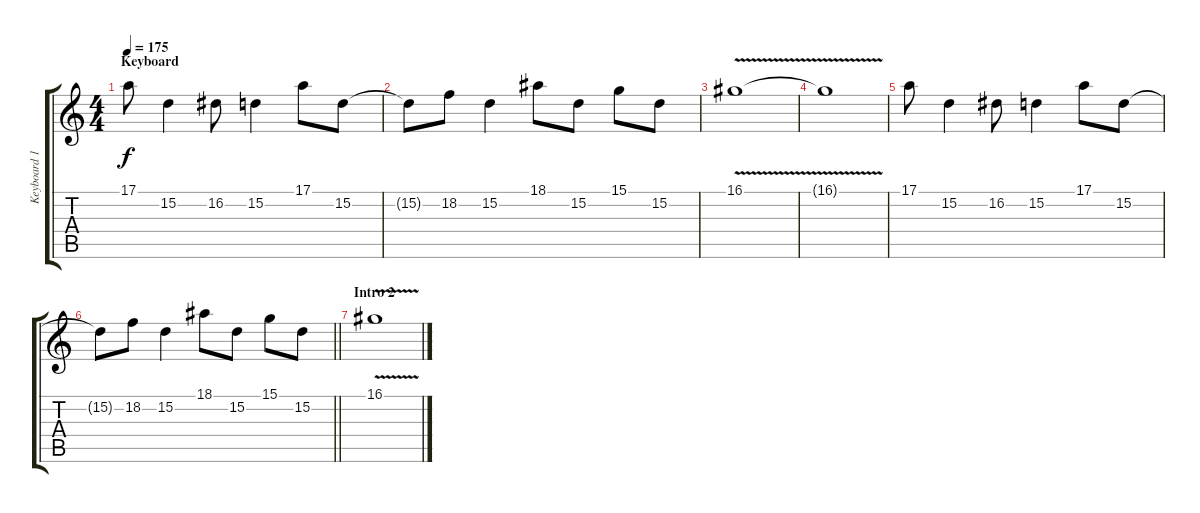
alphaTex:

\track ("Keyboard 1" "Keyboard 1") {instrument pad4choir}
\staff {score tabs}
\tuning (E4 B3 G3 D3 A2 E2) {hide}
\ts (4 4)
\section ("" "Keyboard")
\tempo 175
\clef g2
\ks c
17.1.8{dy f} 15.2.4 16.2.8 15.2.4 17.1.8 15.2.8 |
15.2{t}.8 18.2.8 15.2.4 18.1.8 15.2.8 15.1.8 15.2.8 |
16.1{v}.1 |
16.1{t}.1 |
17.1.8 15.2.4 16.2.8 15.2.4 17.1.8 15.2.8 |
\barLineRight lightlight
15.2{t}.8 18.2.8 15.2.4 18.1.8 15.2.8 15.1.8 15.2.8 |
\section ("" "Intro 2")
16.1{v}.1
